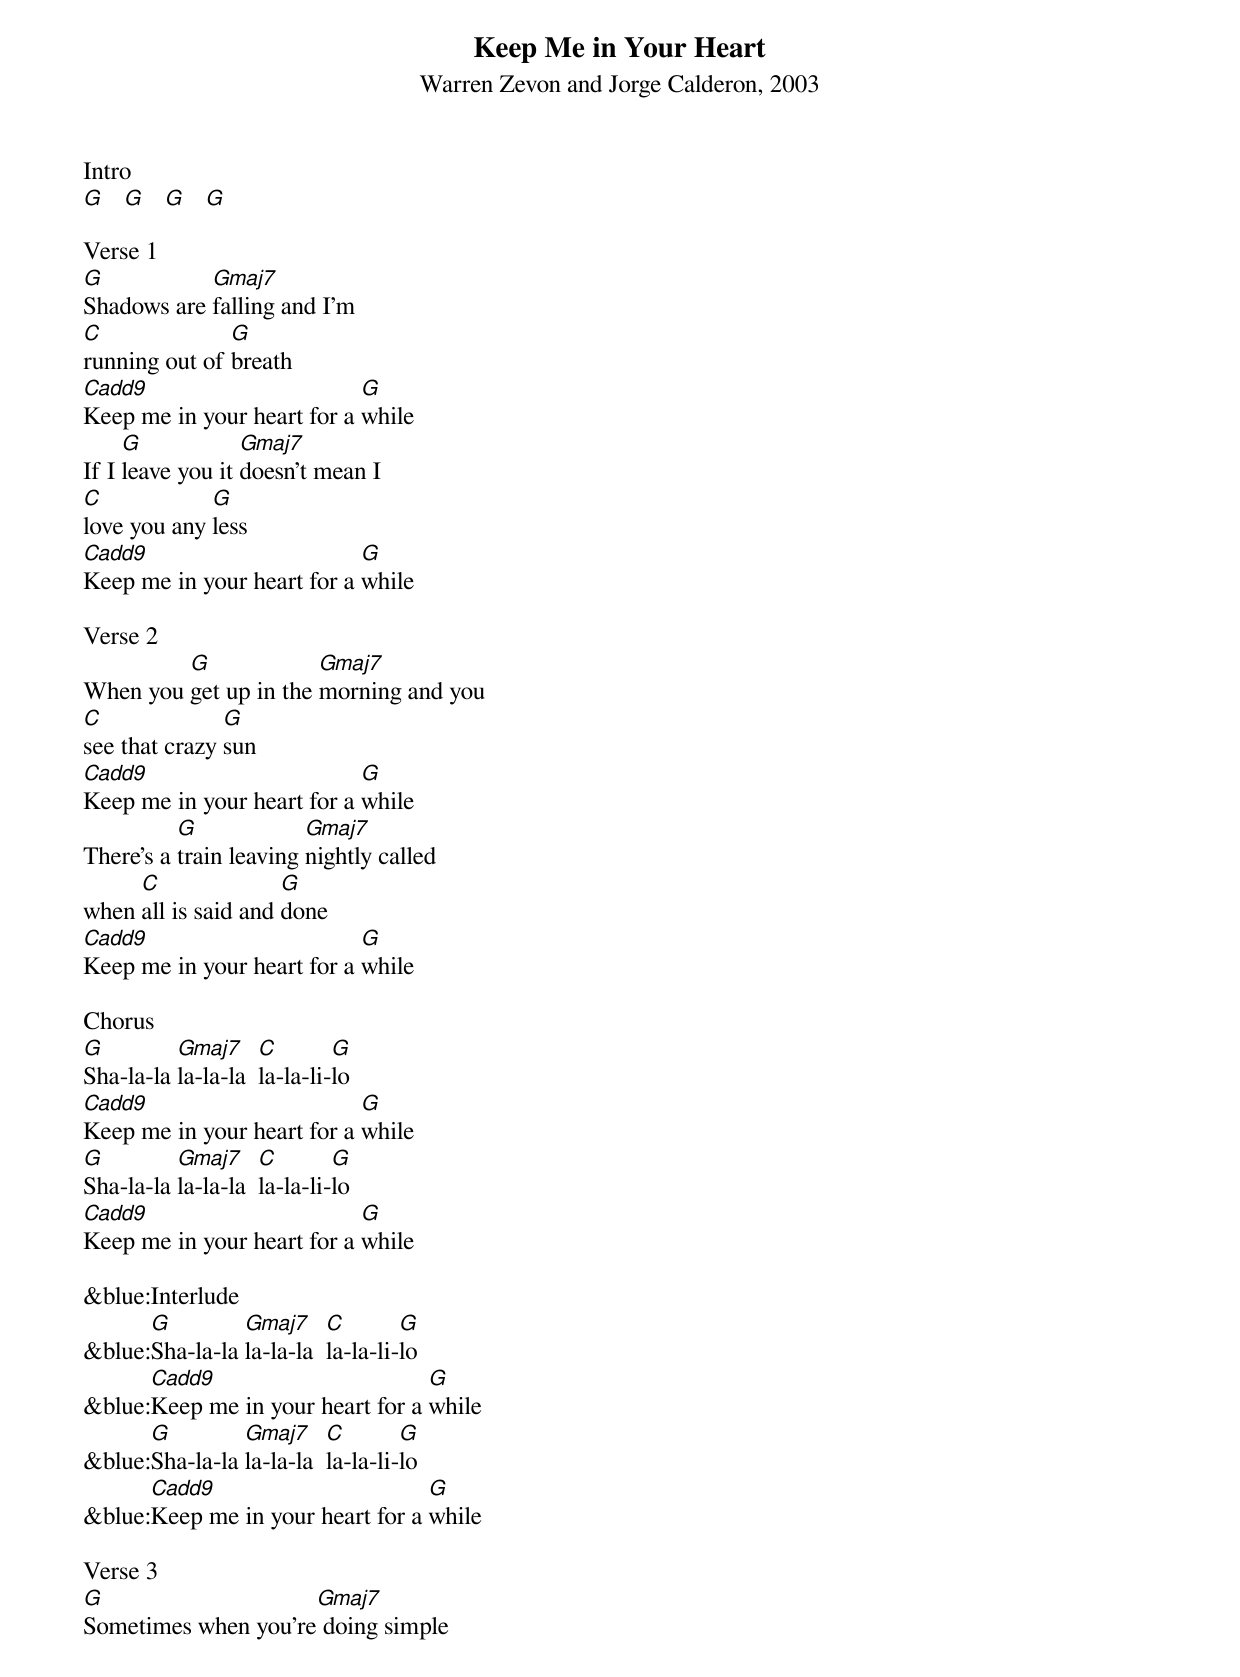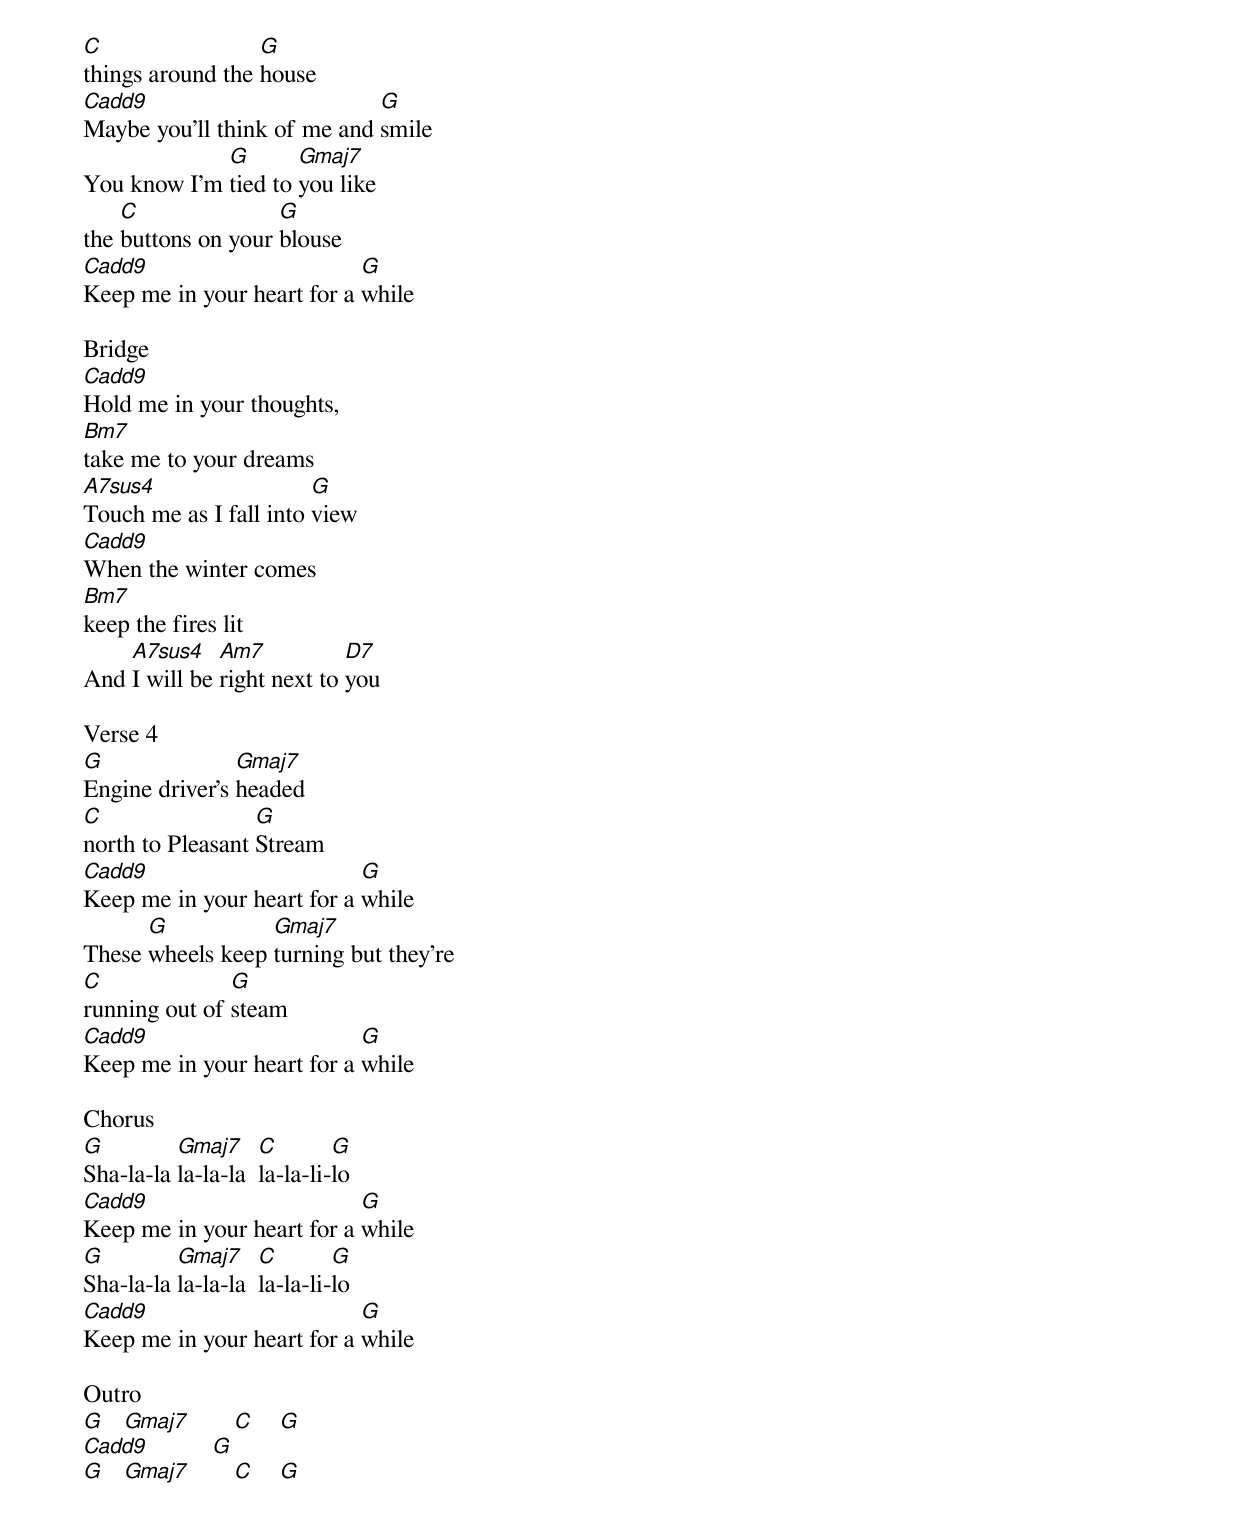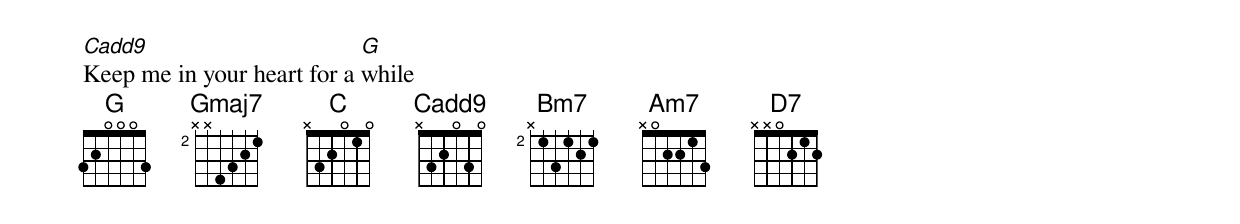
{title:Keep Me in Your Heart}
{subtitle:Warren Zevon and Jorge Calderon, 2003}
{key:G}

Intro
[G]   [G]   [G]   [G]

Verse 1
[G]Shadows are [Gmaj7]falling and I'm
[C]running out of [G]breath
[Cadd9]Keep me in your heart for a [G]while
If I [G]leave you it [Gmaj7]doesn't mean I
[C]love you any [G]less
[Cadd9]Keep me in your heart for a [G]while

Verse 2
When you [G]get up in the [Gmaj7]morning and you
[C]see that crazy [G]sun
[Cadd9]Keep me in your heart for a [G]while
There's a [G]train leaving [Gmaj7]nightly called
when [C]all is said and [G]done
[Cadd9]Keep me in your heart for a [G]while

Chorus
[G]Sha-la-la [Gmaj7]la-la-la  [C]la-la-li-[G]lo
[Cadd9]Keep me in your heart for a [G]while
[G]Sha-la-la [Gmaj7]la-la-la  [C]la-la-li-[G]lo
[Cadd9]Keep me in your heart for a [G]while

&blue:Interlude
&blue:[G]Sha-la-la [Gmaj7]la-la-la  [C]la-la-li-[G]lo
&blue:[Cadd9]Keep me in your heart for a [G]while
&blue:[G]Sha-la-la [Gmaj7]la-la-la  [C]la-la-li-[G]lo
&blue:[Cadd9]Keep me in your heart for a [G]while

Verse 3
[G]Sometimes when you're[Gmaj7] doing simple
[C]things around the [G]house
[Cadd9]Maybe you'll think of me and [G]smile
You know I'm [G]tied to [Gmaj7]you like
the [C]buttons on your [G]blouse
[Cadd9]Keep me in your heart for a [G]while

Bridge
[Cadd9]Hold me in your thoughts,
[Bm7]take me to your dreams
[A7sus4]Touch me as I fall into [G]view
[Cadd9]When the winter comes
[Bm7]keep the fires lit
And [A7sus4]I will be [Am7]right next to [D7]you

Verse 4
[G]Engine driver's [Gmaj7]headed
[C]north to Pleasant [G]Stream
[Cadd9]Keep me in your heart for a [G]while
These [G]wheels keep [Gmaj7]turning but they're
[C]running out of [G]steam
[Cadd9]Keep me in your heart for a [G]while

Chorus
[G]Sha-la-la [Gmaj7]la-la-la  [C]la-la-li-[G]lo
[Cadd9]Keep me in your heart for a [G]while
[G]Sha-la-la [Gmaj7]la-la-la  [C]la-la-li-[G]lo
[Cadd9]Keep me in your heart for a [G]while

Outro
[G]   [Gmaj7]       [C]    [G]
[Cadd9]          [G]
[G]   [Gmaj7]       [C]    [G]
[Cadd9]Keep me in your heart for a [G]while
